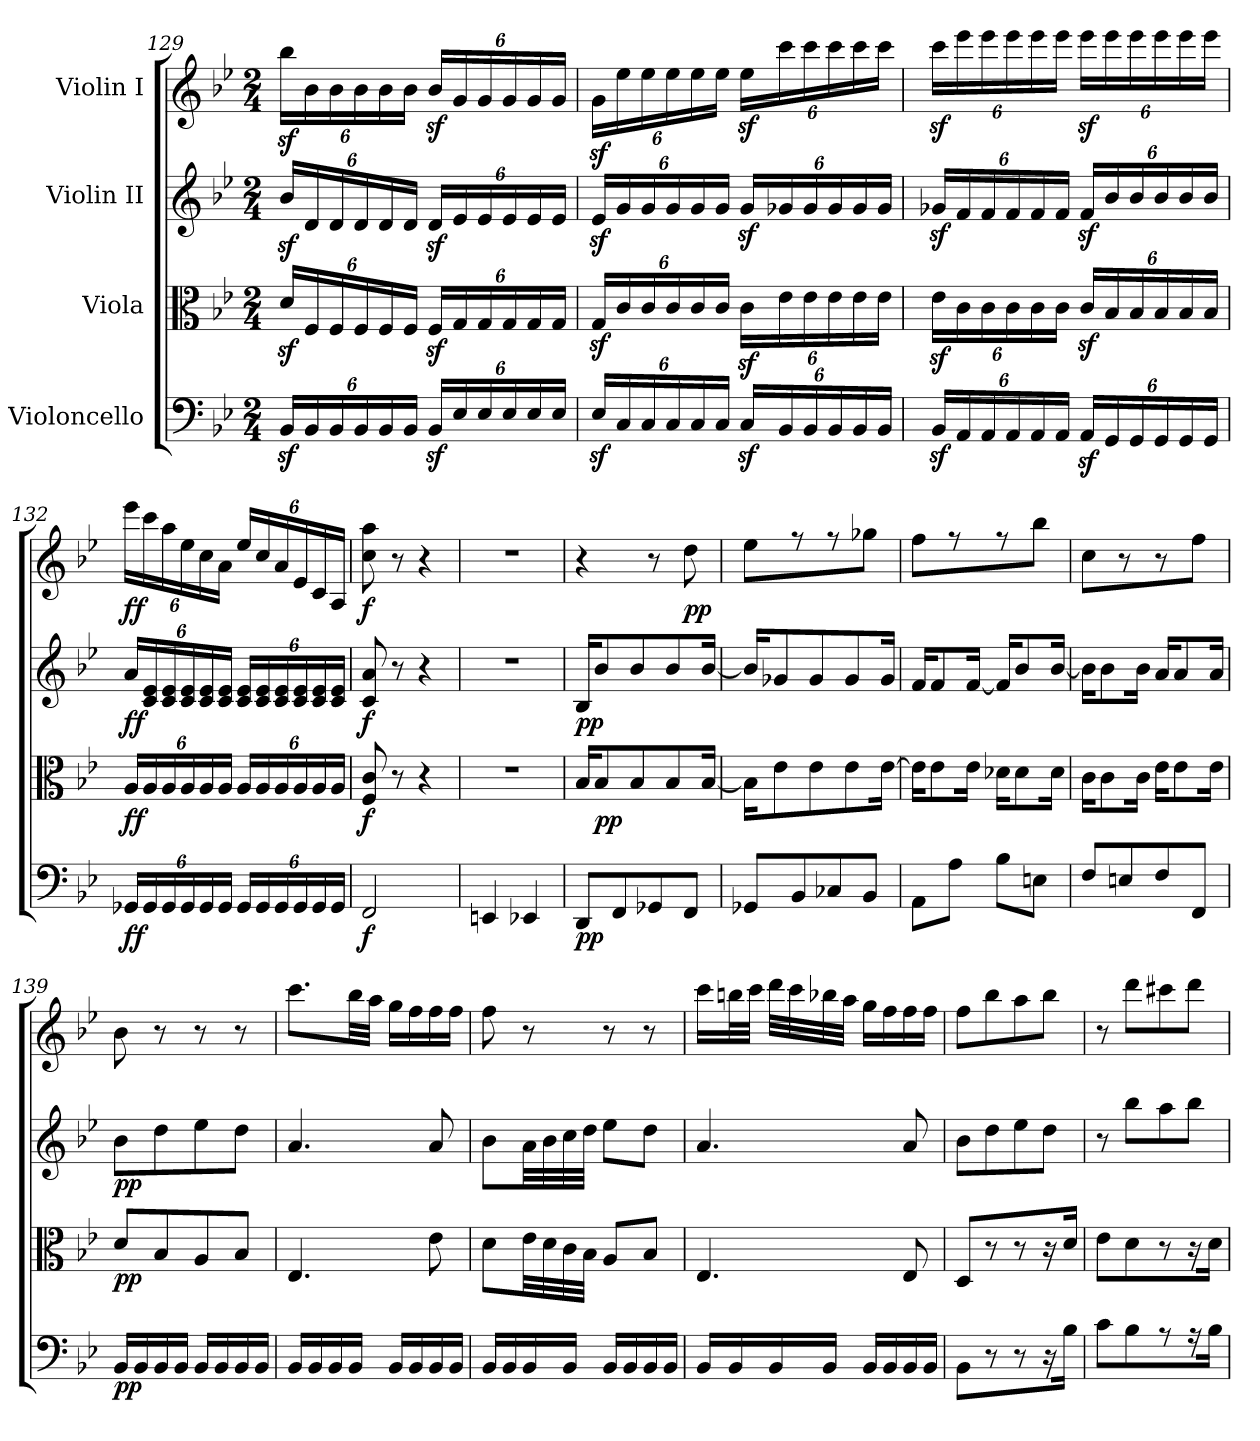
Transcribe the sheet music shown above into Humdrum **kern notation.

**kern	**dynam	**kern	**dynam	**kern	**dynam	**kern	**dynam
*part4	*part4	*part3	*part3	*part2	*part2	*part1	*part1
*staff4	*staff4	*staff3	*staff3	*staff2	*staff2	*staff1	*staff1
*I"Violoncello	*	*I"Viola	*	*I"Violin II	*	*I"Violin I	*
*clefF4	*	*clefC3	*	*clefG2	*	*clefG2	*
*k[b-e-]	*	*k[b-e-]	*	*k[b-e-]	*	*k[b-e-]	*
*M2/4	*	*M2/4	*	*M2/4	*	*M2/4	*
*Xbrackettup	*	*Xbrackettup	*	*Xbrackettup	*	*Xbrackettup	*
=129	=129	=129	=129	=129	=129	=129	=129
24BB-z</LL	.	24dz</LL	.	24b-z</LL	.	24bb-z<\LL	.
24BB-/	.	24F/	.	24d/	.	24b-\	.
24BB-/	.	24F/	.	24d/	.	24b-\	.
24BB-/	.	24F/	.	24d/	.	24b-\	.
24BB-/	.	24F/	.	24d/	.	24b-\	.
24BB-/JJ	.	24F/JJ	.	24d/JJ	.	24b-\JJ	.
24BB-z</LL	.	24Fz</LL	.	24dz</LL	.	24b-z</LL	.
24E-/	.	24G/	.	24e-/	.	24g/	.
24E-/	.	24G/	.	24e-/	.	24g/	.
24E-/	.	24G/	.	24e-/	.	24g/	.
24E-/	.	24G/	.	24e-/	.	24g/	.
24E-/JJ	.	24G/JJ	.	24e-/JJ	.	24g/JJ	.
=130	=130	=130	=130	=130	=130	=130	=130
24E-z</LL	.	24Gz</LL	.	24e-z</LL	.	24gz<\LL	.
24C/	.	24c/	.	24g/	.	24ee-\	.
24C/	.	24c/	.	24g/	.	24ee-\	.
24C/	.	24c/	.	24g/	.	24ee-\	.
24C/	.	24c/	.	24g/	.	24ee-\	.
24C/JJ	.	24c/JJ	.	24g/JJ	.	24ee-\JJ	.
24Cz</LL	.	24cz<\LL	.	24gz</LL	.	24ee-z<\LL	.
24BB-/	.	24e-\	.	24g-X/	.	24ccc\	.
24BB-/	.	24e-\	.	24g-/	.	24ccc\	.
24BB-/	.	24e-\	.	24g-/	.	24ccc\	.
24BB-/	.	24e-\	.	24g-/	.	24ccc\	.
24BB-/JJ	.	24e-\JJ	.	24g-/JJ	.	24ccc\JJ	.
!!LO:PB:g=z
=131	=131	=131	=131	=131	=131	=131	=131
24BB-z</LL	.	24e-z<\LL	.	24g-Xz</LL	.	24cccz<\LL	.
24AA/	.	24c\	.	24f/	.	24eee-\	.
24AA/	.	24c\	.	24f/	.	24eee-\	.
24AA/	.	24c\	.	24f/	.	24eee-\	.
24AA/	.	24c\	.	24f/	.	24eee-\	.
24AA/JJ	.	24c\JJ	.	24f/JJ	.	24eee-\JJ	.
24AAz</LL	.	24cz</LL	.	24fz</LL	.	24eee-z<\LL	.
24GG/	.	24B-/	.	24b-/	.	24eee-\	.
24GG/	.	24B-/	.	24b-/	.	24eee-\	.
24GG/	.	24B-/	.	24b-/	.	24eee-\	.
24GG/	.	24B-/	.	24b-/	.	24eee-\	.
24GG/JJ	.	24B-/JJ	.	24b-/JJ	.	24eee-\JJ	.
=132	=132	=132	=132	=132	=132	=132	=132
!	!LO:DY:b	!	!LO:DY:b	!	!LO:DY:b	!	!LO:DY:b
24GG-X/LL	ff	24A/LL	ff	24a/LL	ff	24eee-\LL	ff
24GG-/	.	24A/	.	24c/ 24e-/	.	24ccc\	.
24GG-/	.	24A/	.	24c/ 24e-/	.	24aa\	.
24GG-/	.	24A/	.	24c/ 24e-/	.	24ee-\	.
24GG-/	.	24A/	.	24c/ 24e-/	.	24cc\	.
24GG-/JJ	.	24A/JJ	.	24c/ 24e-/JJ	.	24a\JJ	.
24GG-/LL	.	24A/LL	.	24c/ 24e-/LL	.	24ee-/LL	.
24GG-/	.	24A/	.	24c/ 24e-/	.	24cc/	.
24GG-/	.	24A/	.	24c/ 24e-/	.	24a/	.
24GG-/	.	24A/	.	24c/ 24e-/	.	24e-/	.
24GG-/	.	24A/	.	24c/ 24e-/	.	24c/	.
24GG-/JJ	.	24A/JJ	.	24c/ 24e-/JJ	.	24A/JJ	.
=133	=133	=133	=133	=133	=133	=133	=133
!	!LO:DY:b	!	!LO:DY:b	!	!LO:DY:b	!	!LO:DY:b
2FF/	f	8F/ 8c/	f	8c/ 8a/	f	8cc\ 8aa\	f
.	.	8r	.	8r	.	8r	.
.	.	4r	.	4r	.	4r	.
!!LO:LB:g=z
=134	=134	=134	=134	=134	=134	=134	=134
4EEn/	.	2r	.	2r	.	2r	.
4EE-X/	.	.	.	.	.	.	.
=135	=135	=135	=135	=135	=135	=135	=135
!	!LO:DY:b	!	!	!	!LO:DY:b	!	!
8DD/L	pp	16B-/KL	.	16B-/KL	pp	4r	.
!	!	!	!LO:DY:b	!	!	!	!
.	.	8B-/	pp	8b-/	.	.	.
8FF/	.	.	.	.	.	.	.
.	.	8B-/	.	8b-/	.	.	.
8GG-X/	.	.	.	.	.	8r	.
.	.	8B-/	.	8b-/	.	.	.
!	!	!	!	!	!	!	!LO:DY:b
8FF/J	.	.	.	.	.	8dd\	pp
.	.	[16B-/Jk	.	[16b-/Jk	.	.	.
=136	=136	=136	=136	=136	=136	=136	=136
8GG-X/L	.	16B-\KL]	.	16b-/KL]	.	8ee-\L	.
.	.	8e-\	.	8g-X/	.	.	.
8BB-/	.	.	.	.	.	8r	.
.	.	8e-\	.	8g-/	.	.	.
8C-X/	.	.	.	.	.	8r	.
.	.	8e-\	.	8g-/	.	.	.
8BB-/J	.	.	.	.	.	8gg-X\J	.
.	.	[16e-\Jk	.	16g-/Jk	.	.	.
=137	=137	=137	=137	=137	=137	=137	=137
8AA\L	.	16e-\KL]	.	16f/KL	.	8ff\L	.
.	.	8e-\	.	8f/	.	.	.
8A\J	.	.	.	.	.	8r	.
.	.	16e-\Jk	.	[16f/Jk	.	.	.
8B-\L	.	16d-X\KL	.	16f/KL]	.	8r	.
.	.	8d-\	.	8b-/	.	.	.
8En\J	.	.	.	.	.	8bb-\J	.
.	.	16d-\Jk	.	[16b-/Jk	.	.	.
=138	=138	=138	=138	=138	=138	=138	=138
8F/L	.	16c\KL	.	16b-\KL]	.	8cc\L	.
.	.	8c\	.	8b-\	.	.	.
8En/	.	.	.	.	.	8r	.
.	.	16c\Jk	.	16b-\Jk	.	.	.
8F/	.	16e-\KL	.	16a/KL	.	8r	.
.	.	8e-\	.	8a/	.	.	.
8FF/J	.	.	.	.	.	8ff\J	.
.	.	16e-\Jk	.	16a/Jk	.	.	.
!!LO:PB:g=z
=139	=139	=139	=139	=139	=139	=139	=139
!	!LO:DY:b	!	!LO:DY:b	!	!LO:DY:b	!	!
16BB-/LL	pp	8d/L	pp	8b-\L	pp	8b-\	.
16BB-/	.	.	.	.	.	.	.
16BB-/	.	8B-/	.	8dd\	.	8r	.
16BB-/JJ	.	.	.	.	.	.	.
16BB-/LL	.	8A/	.	8ee-\	.	8r	.
16BB-/	.	.	.	.	.	.	.
16BB-/	.	8B-/J	.	8dd\J	.	8r	.
16BB-/JJ	.	.	.	.	.	.	.
!!LO:LB:g=z
=140	=140	=140	=140	=140	=140	=140	=140
16BB-/LL	.	4.E-/	.	4.a/	.	8.ccc\L	.
16BB-/	.	.	.	.	.	.	.
16BB-/	.	.	.	.	.	.	.
16BB-/JJ	.	.	.	.	.	32bb-\LL	.
.	.	.	.	.	.	32aa\JJJ	.
16BB-/LL	.	.	.	.	.	16gg\LL	.
16BB-/	.	.	.	.	.	16ff\	.
16BB-/	.	8e-\	.	8a/	.	16ff\	.
16BB-/JJ	.	.	.	.	.	16ff\JJ	.
=141	=141	=141	=141	=141	=141	=141	=141
16BB-/LL	.	8d\L	.	8b-\L	.	8ff\	.
16BB-/	.	.	.	.	.	.	.
16BB-/	.	32e-\LL	.	32a\LL	.	8r	.
.	.	32d\	.	32b-\	.	.	.
16BB-/JJ	.	32c\	.	32cc\	.	.	.
.	.	32B-\JJJ	.	32dd\JJJ	.	.	.
16BB-/LL	.	8A/L	.	8ee-\L	.	8r	.
16BB-/	.	.	.	.	.	.	.
16BB-/	.	8B-/J	.	8dd\J	.	8r	.
16BB-/JJ	.	.	.	.	.	.	.
=142	=142	=142	=142	=142	=142	=142	=142
16BB-/LL	.	4.E-/	.	4.a/	.	16ccc\LL	.
16BB-/	.	.	.	.	.	32bbn\L	.
.	.	.	.	.	.	32ccc\JJJ	.
16BB-/	.	.	.	.	.	32ddd\LLL	.
.	.	.	.	.	.	32ccc\	.
16BB-/JJ	.	.	.	.	.	32bb-X\	.
.	.	.	.	.	.	32aa\JJJ	.
16BB-/LL	.	.	.	.	.	16gg\LL	.
16BB-/	.	.	.	.	.	16ff\	.
16BB-/	.	8E-/	.	8a/	.	16ff\	.
16BB-/JJ	.	.	.	.	.	16ff\JJ	.
=143	=143	=143	=143	=143	=143	=143	=143
8BB-\L	.	8D/L	.	8b-\L	.	8ff\L	.
8r	.	8r	.	8dd\	.	8bb-\	.
8r	.	8r	.	8ee-\	.	8aa\	.
16r	.	16r	.	8dd\J	.	8bb-\J	.
16B-\Jk	.	16d/Jk	.	.	.	.	.
!!LO:PB:g=z
=144	=144	=144	=144	=144	=144	=144	=144
8c\L	.	8e-\L	.	8r	.	8r	.
8B-\	.	8d\	.	8bb-\L	.	8ddd\L	.
8r	.	8r	.	8aa\	.	8ccc#X\	.
16r	.	16r	.	8bb-\J	.	8ddd\J	.
16B-\Jk	.	16d\Jk	.	.	.	.	.
=	=	=	=	=	=	=	=
*-	*-	*-	*-	*-	*-	*-	*-
